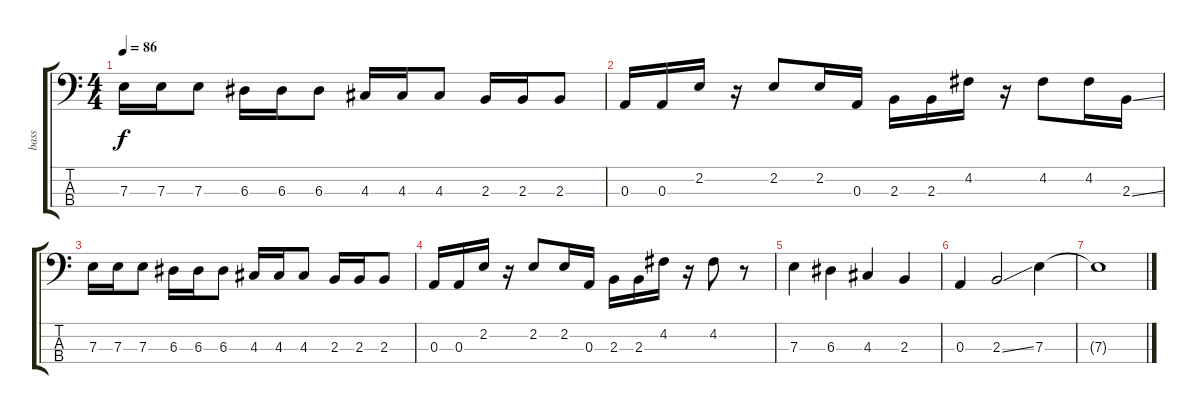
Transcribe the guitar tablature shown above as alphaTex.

\track ("bass" "bass") {instrument electricbassfinger}
\staff {score tabs}
\tuning (G2 D2 A1 E1) {hide}
\ts (4 4)
\tempo 86
\clef f4
\ks c
7.3.16{dy f} 7.3.16 7.3.8 6.3.16 6.3.16 6.3.8 4.3.16 4.3.16 4.3.8 2.3.16 2.3.16 2.3.8 |
0.3.16 0.3.16 2.2.16 r.16 2.2.8 2.2.16 0.3.16 2.3.16 2.3.16 4.2.16 r.16 4.2.8 4.2.16 2.3{ss}.16 |
7.3.16 7.3.16 7.3.8 6.3.16 6.3.16 6.3.8 4.3.16 4.3.16 4.3.8 2.3.16 2.3.16 2.3.8 |
0.3.16 0.3.16 2.2.16 r.16 2.2.8 2.2.16 0.3.16 2.3.16 2.3.16 4.2.16 r.16 4.2.8 r.8 |
7.3.4 6.3.4 4.3.4 2.3.4 |
0.3.4 2.3{ss}.2 7.3.4 |
7.3{t}.1
